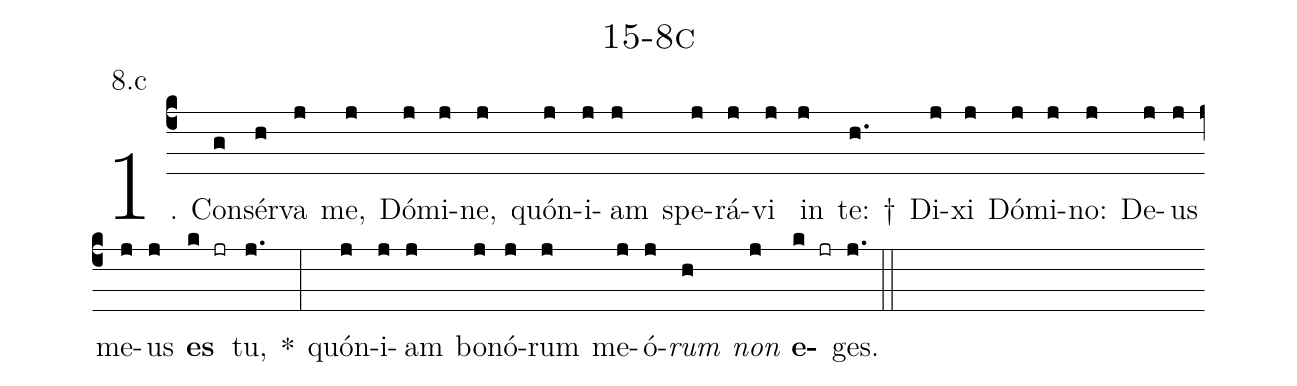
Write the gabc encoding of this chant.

name: 15-8c;
annotation: 8.c;
%%
(c4)1. Con(g)sér(h)va(j) me,(j) Dó(j)mi(j)ne,(j) quón(j)i(j)am(j) spe(j)rá(j)vi(j) in(j) te: †(h.) Di(j)xi(j) Dó(j)mi(j)no:(j) De(j)us(j) me(j)us(j) <b>es</b>(k jr) tu,(j.) *(:) quón(j)i(j)am(j) bo(j)nó(j)rum(j) me(j)ó(j)<i>rum</i>(h) <i>non</i>(j) <b>e</b>(k jr)ges.(j.) (::)
